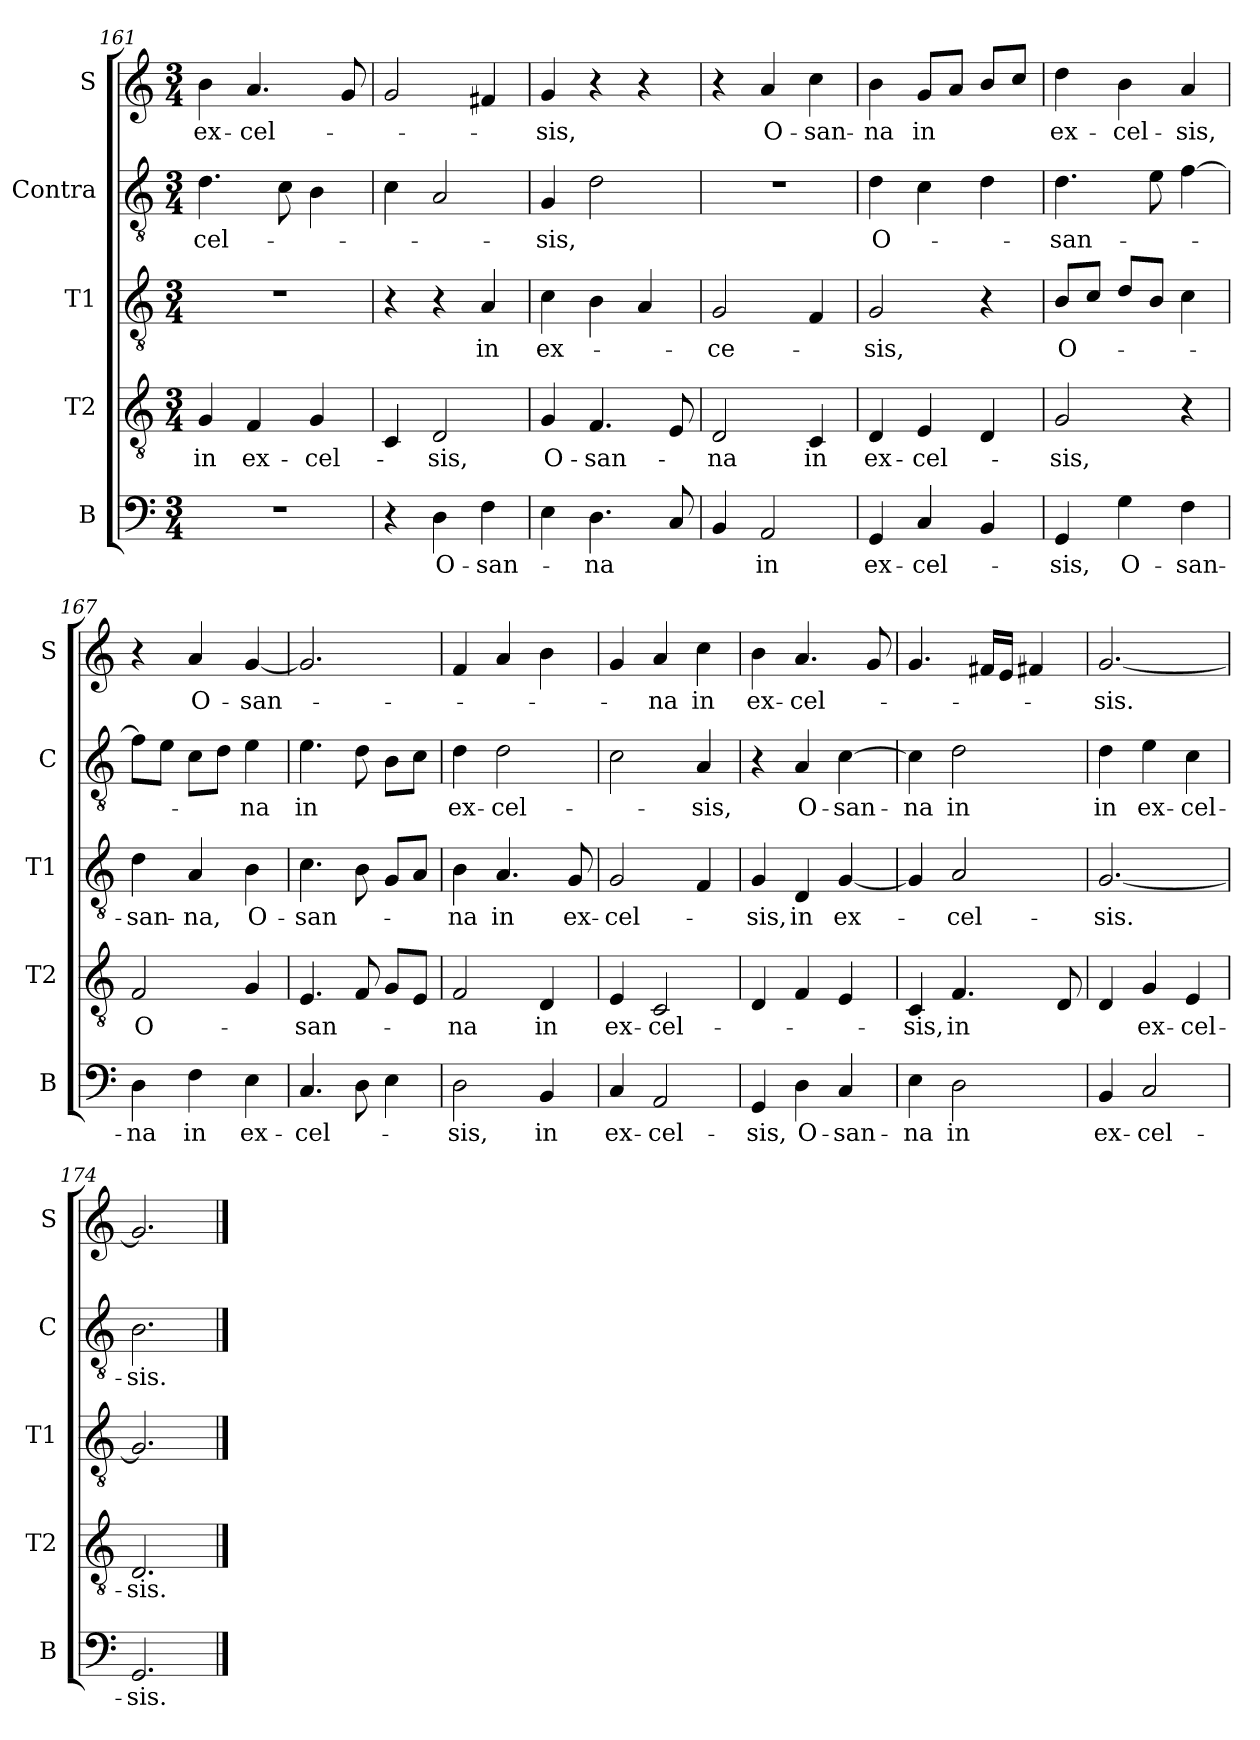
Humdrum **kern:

**kern	**text	**kern	**text	**kern	**text	**kern	**text	**kern	**text
*part5	*part5	*part4	*part4	*part3	*part3	*part2	*part2	*part1	*part1
*staff5	*staff5	*staff4	*staff4	*staff3	*staff3	*staff2	*staff2	*staff1	*staff1
*I"B	*	*I"T2	*	*I"T1	*	*I"Contra	*	*I"S	*
*I'B	*	*I'T2	*	*I'T1	*	*I'C	*	*I'S	*
*clefF4	*	*clefGv2	*	*clefGv2	*	*clefGv2	*	*clefG2	*
*k[]	*	*k[]	*	*k[]	*	*k[]	*	*k[]	*
*M3/4	*	*M3/4	*	*M3/4	*	*M3/4	*	*M3/4	*
=161	=161	=161	=161	=161	=161	=161	=161	=161	=161
2.r	.	4G/	in	2.r	.	4.d\	-cel-	4b\	ex-
.	.	4F/	ex-	.	.	.	.	4.a/	-cel-
.	.	.	.	.	.	8c\	.	.	.
.	.	4G/	-cel-	.	.	4B\	.	.	.
.	.	.	.	.	.	.	.	8g/	.
=162	=162	=162	=162	=162	=162	=162	=162	=162	=162
4r	.	4C/	.	4r	.	4c\	.	2g/	.
4D\	O-	2D/	-sis,	4r	.	2A/	.	.	.
4F\	-san-	.	.	4A/	in	.	.	4f#X/	.
=163	=163	=163	=163	=163	=163	=163	=163	=163	=163
4E\	.	4G/	O-	4c\	ex-	4G/	sis,	4g/	-sis,
4.D\	-na	4.F/	-san-	4B\	.	2d\	.	4r	.
.	.	.	.	4A/	.	.	.	4r	.
8C/	.	8E/	.	.	.	.	.	.	.
=164	=164	=164	=164	=164	=164	=164	=164	=164	=164
4BB/	.	2D/	-na	2G/	-ce-	2.r	.	4r	.
2AA/	in	.	.	.	.	.	.	4a/	O-
.	.	4C/	in	4F/	.	.	.	4cc\	-san-
=165	=165	=165	=165	=165	=165	=165	=165	=165	=165
4GG/	ex-	4D/	ex-	2G/	-sis,	4d\	O-	4b\	-na
4C/	-cel-	4E/	-cel-	.	.	4c\	.	8g/L	in
.	.	.	.	.	.	.	.	8a/J	.
4BB/	.	4D/	.	4r	.	4d\	.	8b/L	.
.	.	.	.	.	.	.	.	8cc/J	.
=166	=166	=166	=166	=166	=166	=166	=166	=166	=166
4GG/	-sis,	2G/	-sis,	8B/L	O-	4.d\	-san-	4dd\	ex-
.	.	.	.	8c/J	.	.	.	.	.
4G\	O-	.	.	8d/L	.	.	.	4b\	-cel-
.	.	.	.	8B/J	.	8e\	.	.	.
4F\	-san-	4r	.	4c\	.	[4f\	.	4a/	-sis,
=167	=167	=167	=167	=167	=167	=167	=167	=167	=167
4D\	-na	2F/	O-	4d\	-san-	8f\L]	.	4r	.
.	.	.	.	.	.	8e\J	.	.	.
4F\	in	.	.	4A/	-na,	8c\L	.	4a/	O-
.	.	.	.	.	.	8d\J	.	.	.
4E\	ex-	4G/	.	4B\	O-	4e\	-na	[4g/	-san-
=168	=168	=168	=168	=168	=168	=168	=168	=168	=168
4.C/	-cel-	4.E/	-san-	4.c\	-san-	4.e\	in	2.g/]	.
8D\	.	8F/	.	8B\	.	8d\	.	.	.
4E\	.	8G/L	.	8G/L	.	8B\L	.	.	.
.	.	8E/J	.	8A/J	.	8c\J	.	.	.
=169	=169	=169	=169	=169	=169	=169	=169	=169	=169
2D\	-sis,	2F/	-na	4B\	-na	4d\	ex-	4f/	.
.	.	.	.	4.A/	in	2d\	-cel-	4a/	.
4BB/	in	4D/	in	.	.	.	.	4b\	.
.	.	.	.	8G/	ex-	.	.	.	.
=170	=170	=170	=170	=170	=170	=170	=170	=170	=170
4C/	ex-	4E/	ex-	2G/	-cel-	2c\	.	4g/	.
2AA/	-cel-	2C/	-cel-	.	.	.	.	4a/	-na
.	.	.	.	4F/	.	4A/	-sis,	4cc\	in
=171	=171	=171	=171	=171	=171	=171	=171	=171	=171
4GG/	-sis,	4D/	.	4G/	-sis,	4r	.	4b\	ex-
4D\	O-	4F/	.	4D/	in	4A/	O-	4.a/	-cel-
4C/	-san-	4E/	.	[4G/	ex-	[4c\	-san-	.	.
.	.	.	.	.	.	.	.	8g/	.
=172	=172	=172	=172	=172	=172	=172	=172	=172	=172
4E\	-na	4C/	-sis,	4G/]	.	4c\]	-na	4.g/	.
2D\	in	4.F/	in	2A/	-cel-	2d\	in	.	.
.	.	.	.	.	.	.	.	16f#X/LL	.
.	.	.	.	.	.	.	.	16e/JJ	.
.	.	.	.	.	.	.	.	4f#X/	.
.	.	8D/	.	.	.	.	.	.	.
=173	=173	=173	=173	=173	=173	=173	=173	=173	=173
4BB/	ex-	4D/	.	[2.G/	-sis.	4d\	in	[2.g/	-sis.
2C/	-cel-	4G/	ex-	.	.	4e\	ex-	.	.
.	.	4E/	-cel-	.	.	4c\	-cel-	.	.
=174	=174	=174	=174	=174	=174	=174	=174	=174	=174
2.GG/	-sis.	2.D/	-sis.	2.G/]	.	2.B\	-sis.	2.g/]	.
==	==	==	==	==	==	==	==	==	==
*-	*-	*-	*-	*-	*-	*-	*-	*-	*-
